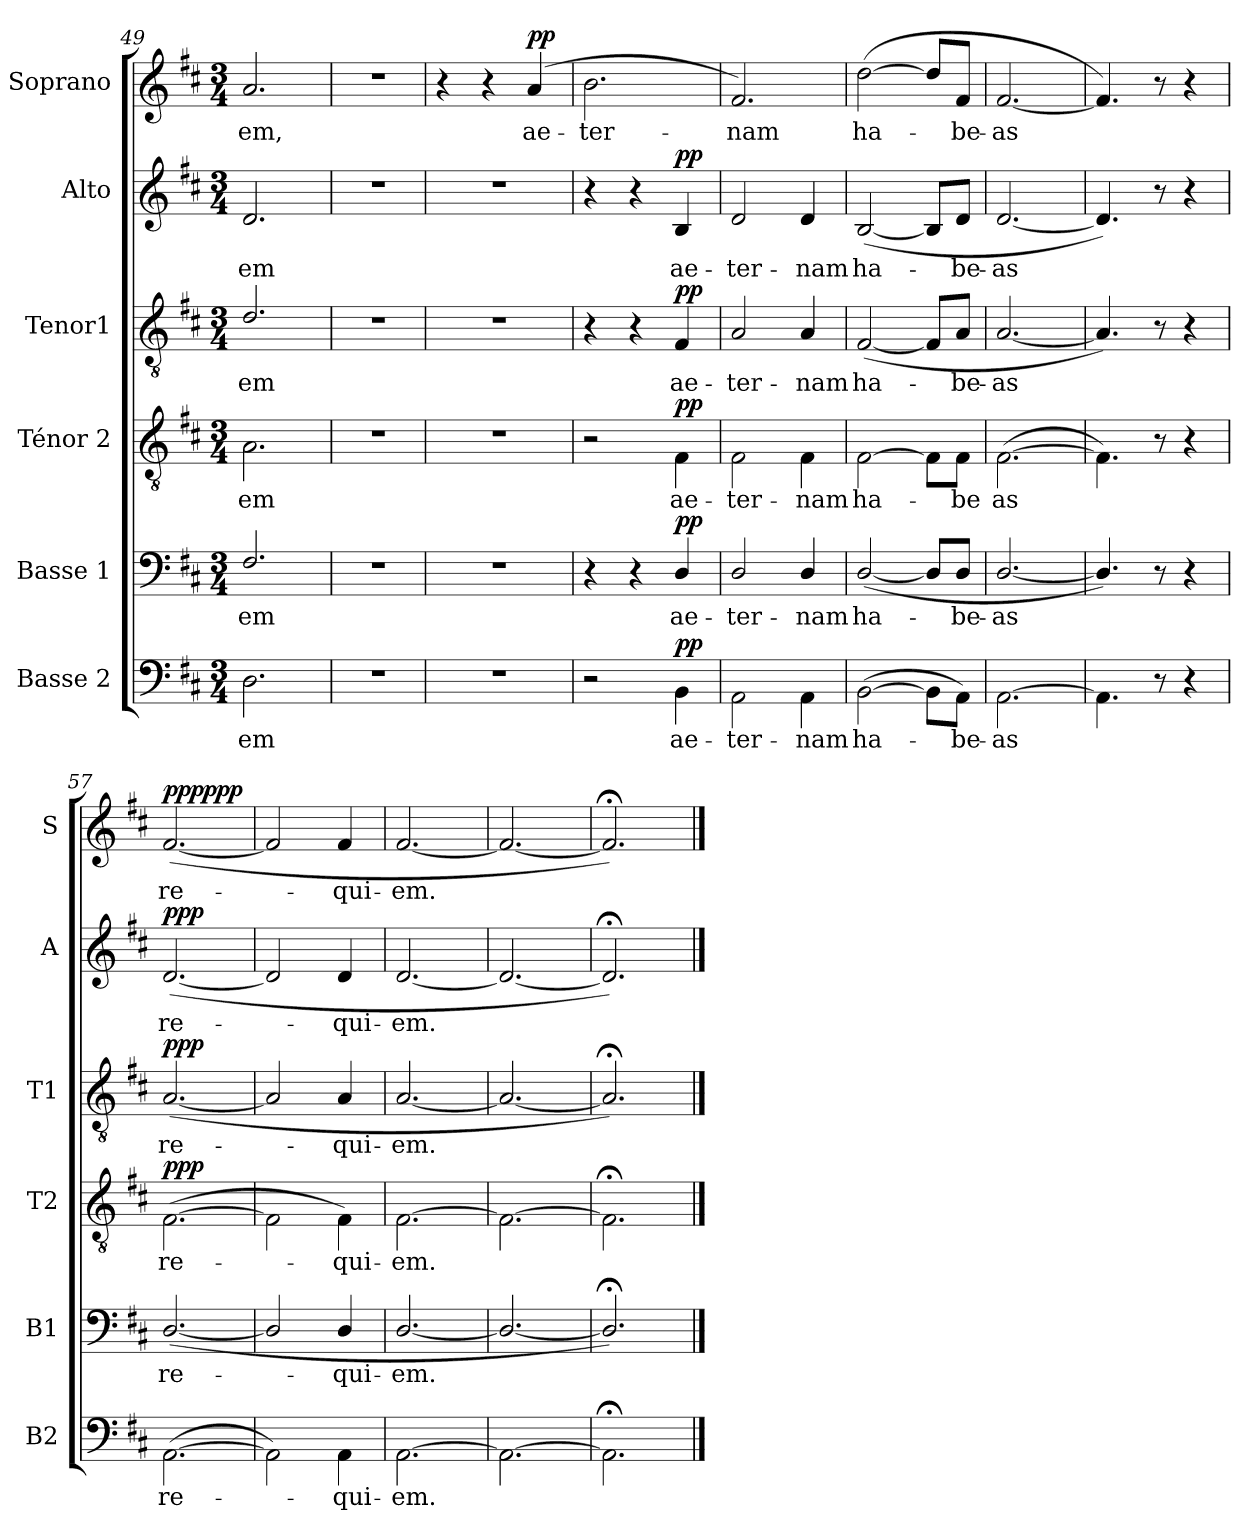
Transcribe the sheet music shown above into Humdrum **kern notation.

**kern	**text	**dynam	**kern	**text	**dynam	**kern	**text	**dynam	**kern	**text	**dynam	**kern	**text	**dynam	**kern	**text	**dynam
*part6	*part6	*part6	*part5	*part5	*part5	*part4	*part4	*part4	*part3	*part3	*part3	*part2	*part2	*part2	*part1	*part1	*part1
*staff6	*staff6	*staff6	*staff5	*staff5	*staff5	*staff4	*staff4	*staff4	*staff3	*staff3	*staff3	*staff2	*staff2	*staff2	*staff1	*staff1	*staff1
*I"Basse 2	*	*	*I"Basse 1	*	*	*I"Ténor 2	*	*	*I"Tenor1	*	*	*I"Alto	*	*	*I"Soprano	*	*
*I'B2	*	*	*I'B1	*	*	*I'T2	*	*	*I'T1	*	*	*I'A	*	*	*I'S	*	*
*clefF4	*	*	*clefF4	*	*	*clefGv2	*	*	*clefGv2	*	*	*clefG2	*	*	*clefG2	*	*
*k[f#c#]	*	*	*k[f#c#]	*	*	*k[f#c#]	*	*	*k[f#c#]	*	*	*k[f#c#]	*	*	*k[f#c#]	*	*
*D:	*	*	*D:	*	*	*D:	*	*	*D:	*	*	*D:	*	*	*D:	*	*
*M3/4	*	*	*M3/4	*	*	*M3/4	*	*	*M3/4	*	*	*M3/4	*	*	*M3/4	*	*
=49	=49	=49	=49	=49	=49	=49	=49	=49	=49	=49	=49	=49	=49	=49	=49	=49	=49
!	!LO:LY:b	!	!	!LO:LY:b	!	!	!LO:LY:b	!	!	!LO:LY:b	!	!	!LO:LY:b	!	!	!LO:LY:b	!
2.D\	em	.	2.F#/	-em	.	2.A\	-em	.	2.d/	-em	.	2.d/	-em	.	2.a/	-em,	.
=50	=50	=50	=50	=50	=50	=50	=50	=50	=50	=50	=50	=50	=50	=50	=50	=50	=50
2.r	.	.	2.r	.	.	2.r	.	.	2.r	.	.	2.r	.	.	2.r	.	.
=51	=51	=51	=51	=51	=51	=51	=51	=51	=51	=51	=51	=51	=51	=51	=51	=51	=51
2.r	.	.	2.r	.	.	2.r	.	.	2.r	.	.	2.r	.	.	4r	.	.
.	.	.	.	.	.	.	.	.	.	.	.	.	.	.	4r	.	.
!	!	!	!	!	!	!	!	!	!	!	!	!	!	!	!	!LO:LY:b	!LO:DY:a
.	.	.	.	.	.	.	.	.	.	.	.	.	.	.	(>4a/	ae-	pp
=52	=52	=52	=52	=52	=52	=52	=52	=52	=52	=52	=52	=52	=52	=52	=52	=52	=52
!	!	!	!	!	!	!	!	!	!	!	!	!	!	!	!	!LO:LY:b	!
2r	.	.	4r	.	.	2r	.	.	4r	.	.	4r	.	.	2.b\	-ter-	.
.	.	.	4r	.	.	.	.	.	4r	.	.	4r	.	.	.	.	.
!	!LO:LY:b	!LO:DY:a	!	!LO:LY:b	!LO:DY:a	!	!LO:LY:b	!LO:DY:a	!	!LO:LY:b	!LO:DY:a	!	!LO:LY:b	!LO:DY:a	!	!	!
4BB\	-ae-	pp	4D/	ae-	pp	4F#\	ae-	pp	4F#/	ae-	pp	4B/	ae-	pp	.	.	.
=53	=53	=53	=53	=53	=53	=53	=53	=53	=53	=53	=53	=53	=53	=53	=53	=53	=53
!	!LO:LY:b	!	!	!LO:LY:b	!	!	!LO:LY:b	!	!	!LO:LY:b	!	!	!LO:LY:b	!	!	!LO:LY:b	!
2AA\	ter-	.	2D/	-ter-	.	2F#\	-ter-	.	2A/	-ter-	.	2d/	-ter-	.	2.f#/)	-nam	.
!	!LO:LY:b	!	!	!LO:LY:b	!	!	!LO:LY:b	!	!	!LO:LY:b	!	!	!LO:LY:b	!	!	!	!
4AA\	-nam	.	4D/	-nam	.	4F#\	-nam	.	4A/	-nam	.	4d/	-nam	.	.	.	.
=54	=54	=54	=54	=54	=54	=54	=54	=54	=54	=54	=54	=54	=54	=54	=54	=54	=54
!	!LO:LY:b	!	!	!LO:LY:b	!	!	!LO:LY:b	!	!	!LO:LY:b	!	!	!LO:LY:b	!	!	!LO:LY:b	!
(>[2BB\	-ha-	.	(>[2D/	ha-	.	[2F#\	ha-	.	(>[2F#/	ha-	.	(>[2B/	ha-	.	(>[2dd\	ha-	.
8BB\L]	.	.	8D/L]	.	.	8F#\L]	.	.	8F#/L]	.	.	8B/L]	.	.	8dd/L]	.	.
!	!LO:LY:b	!	!	!LO:LY:b	!	!	!LO:LY:b	!	!	!LO:LY:b	!	!	!LO:LY:b	!	!	!LO:LY:b	!
8AA\J)	-be-	.	8D/J	-be-	.	8F#\J	-be	.	8A/J	-be-	.	8d/J	-be-	.	8f#/J	-be-	.
=55	=55	=55	=55	=55	=55	=55	=55	=55	=55	=55	=55	=55	=55	=55	=55	=55	=55
!	!LO:LY:b	!	!	!LO:LY:b	!	!	!LO:LY:b	!	!	!LO:LY:b	!	!	!LO:LY:b	!	!	!LO:LY:b	!
[2.AA\	as	.	[2.D/	-as	.	(>[2.F#\	as	.	[2.A/	-as	.	[2.d/	-as	.	[2.f#/	-as	.
=56	=56	=56	=56	=56	=56	=56	=56	=56	=56	=56	=56	=56	=56	=56	=56	=56	=56
4.AA\]	.	.	4.D/])	.	.	4.F#\])	.	.	4.A/])	.	.	4.d/])	.	.	4.f#/])	.	.
8r	.	.	8r	.	.	8r	.	.	8r	.	.	8r	.	.	8r	.	.
4r	.	.	4r	.	.	4r	.	.	4r	.	.	4r	.	.	4r	.	.
=57	=57	=57	=57	=57	=57	=57	=57	=57	=57	=57	=57	=57	=57	=57	=57	=57	=57
!	!LO:LY:b	!	!	!LO:LY:b	!	!	!LO:LY:b	!LO:DY:a	!	!LO:LY:b	!LO:DY:a	!	!LO:LY:b	!LO:DY:a	!	!LO:LY:b	!LO:DY:a
!	!	!	!	!	!	!	!	!	!	!	!	!	!	!	!	!	!LO:DY:n=1:a
(>[2.AA\	-re-	.	(>[2.D/	re-	.	(>[2.F#\	-re-	ppp	(>[2.A/	re-	ppp	(>[2.d/	re-	ppp	(>[2.f#/	re-	ppp ppp
=58	=58	=58	=58	=58	=58	=58	=58	=58	=58	=58	=58	=58	=58	=58	=58	=58	=58
2AA\])	.	.	2D/]	.	.	2F#\]	.	.	2A/]	.	.	2d/]	.	.	2f#/]	.	.
!	!LO:LY:b	!	!	!LO:LY:b	!	!	!LO:LY:b	!	!	!LO:LY:b	!	!	!LO:LY:b	!	!	!LO:LY:b	!
4AA\	-qui-	.	4D/	-qui-	.	4F#\)	-qui-	.	4A/	-qui-	.	4d/	-qui-	.	4f#/	-qui-	.
=59	=59	=59	=59	=59	=59	=59	=59	=59	=59	=59	=59	=59	=59	=59	=59	=59	=59
!	!LO:LY:b	!	!	!LO:LY:b	!	!	!LO:LY:b	!	!	!LO:LY:b	!	!	!LO:LY:b	!	!	!LO:LY:b	!
[2.AA\	em.	.	[2.D/	-em.	.	[2.F#\	em.	.	[2.A/	-em.	.	[2.d/	-em.	.	[2.f#/	-em.	.
=60	=60	=60	=60	=60	=60	=60	=60	=60	=60	=60	=60	=60	=60	=60	=60	=60	=60
2.AA\_	.	.	2.D/_	.	.	2.F#\_	.	.	2.A/_	.	.	2.d/_	.	.	2.f#/_	.	.
!!LO:LB:g=z
=61	=61	=61	=61	=61	=61	=61	=61	=61	=61	=61	=61	=61	=61	=61	=61	=61	=61
2.AA;<\]	.	.	2.D;</])	.	.	2.F#;<\]	.	.	2.A;</])	.	.	2.d;</])	.	.	2.f#;</])	.	.
==	==	==	==	==	==	==	==	==	==	==	==	==	==	==	==	==	==
*-	*-	*-	*-	*-	*-	*-	*-	*-	*-	*-	*-	*-	*-	*-	*-	*-	*-
